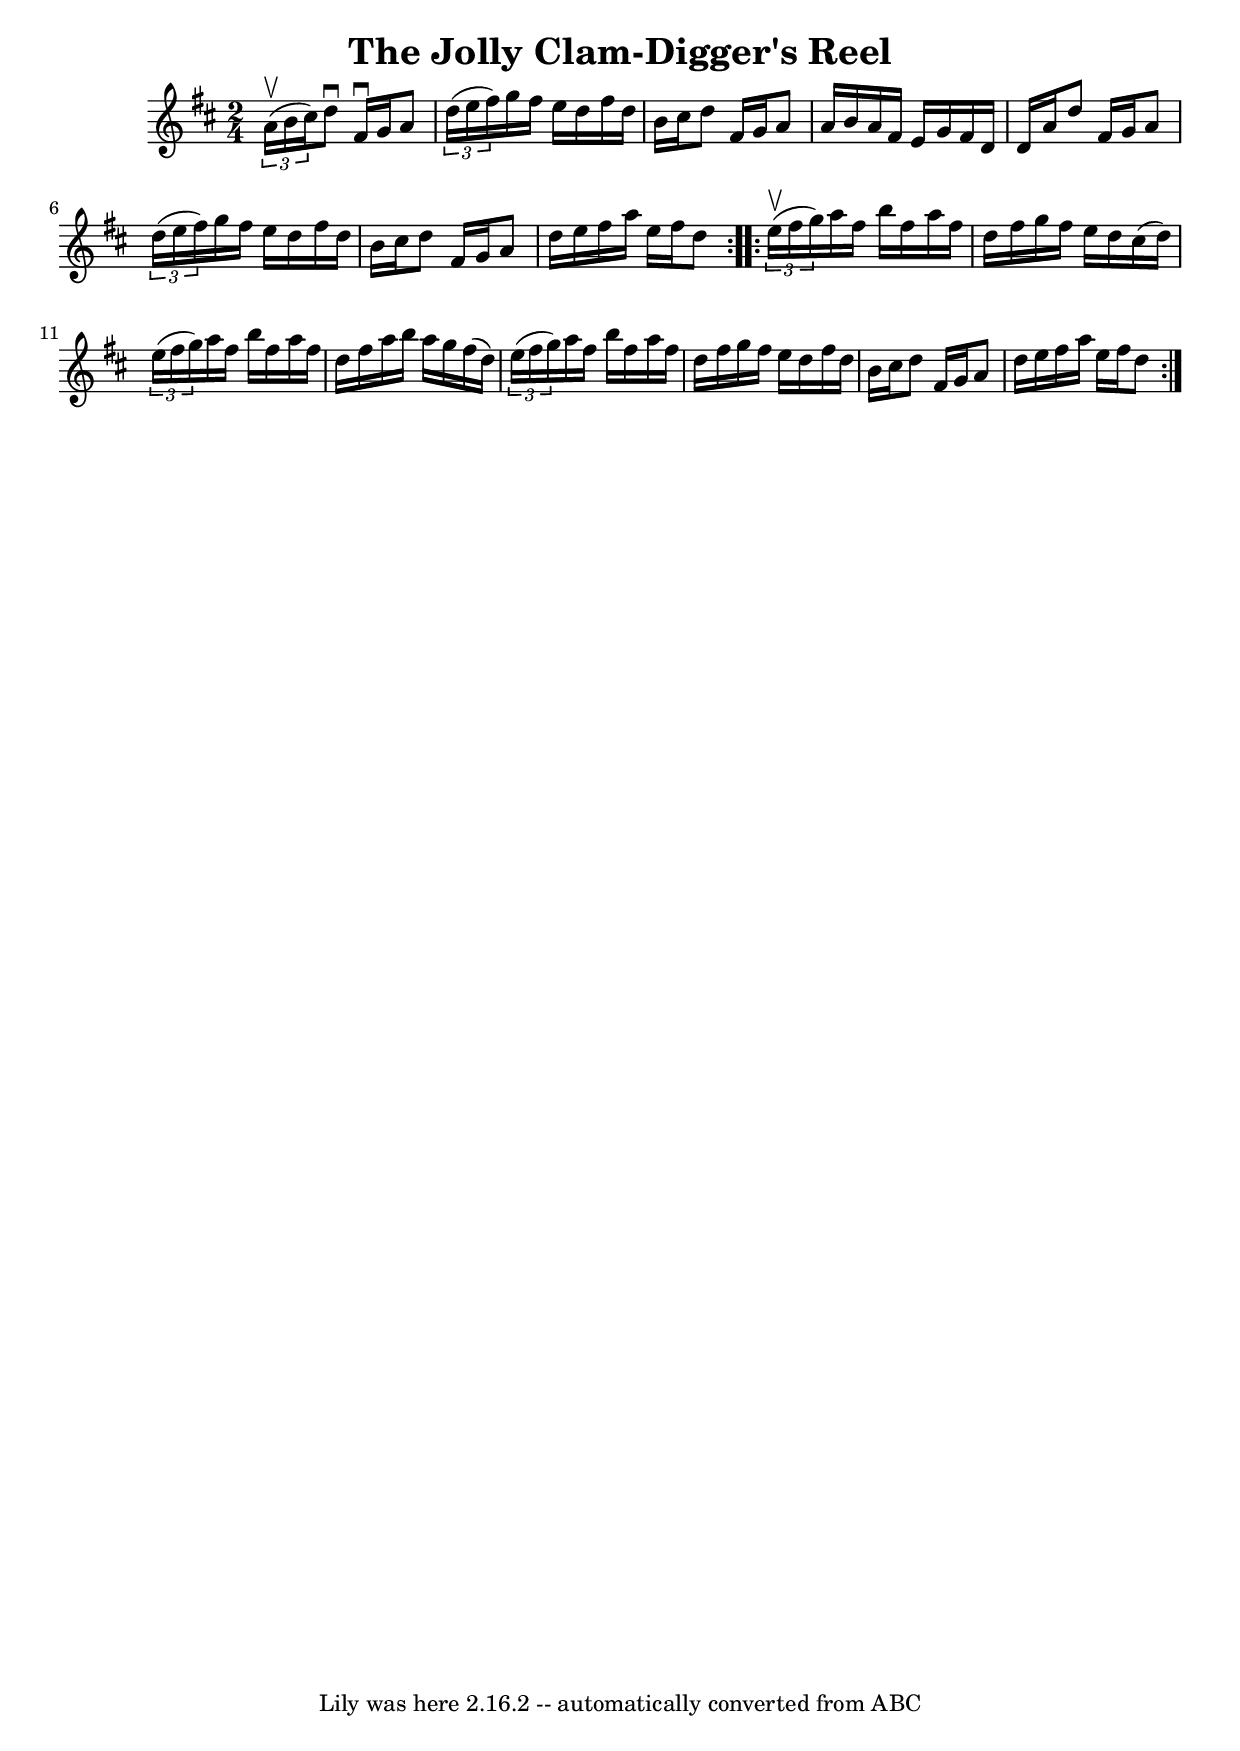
\version "2.16.2"
\include "Mammoth.ily"
\header {
  %% book = "Ryan's Mammoth Collection"
  crossRefNumber = "1"
  footnotes = ""
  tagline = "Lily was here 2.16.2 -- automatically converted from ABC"
  title = "The Jolly Clam-Digger's Reel"

}
voicedefault =  {



  \repeat volta 2 {

    \time 2/4 
    \key d \major
   \times 2/3 { a'16^\upbow(b'16 cis''16) 
			       } 
    |
    d''8^\downbow fis'16^\downbow g'16 a'8    \times 2/3 {   
      d''16 (e''16 fis''16) 
    } |
    g''16 fis''16 e''16 d''16  
    fis''16 d''16 b'16 cis''16  |
    d''8 fis'16 g'16 a'8 
    a'16 b'16  |
    a'16 fis'16 e'16 g'16 fis'16 d'16    
    d'16 a'16  |
    d''8 fis'16 g'16 a'8    \times 2/3 {   
      d''16 (e''16 fis''16) 
    } |
    g''16 fis''16 e''16 d''16  
    fis''16 d''16 b'16 cis''16  |
    d''8 fis'16 g'16 a'8 
    d''16 e''16  |
    fis''16 a''16 e''16 fis''16 d''8  

  } 
  \repeat volta 2 {
    \times 2/3 { e''16^\upbow(fis''16 g''16) 
	       } 
    |
    a''16 fis''16 b''16 fis''16 a''16 fis''16 d''16    
    fis''16  |
    g''16 fis''16 e''16 d''16 cis''16 (d''16) 
    \times 2/3 { e''16 (fis''16 g''16) 
	       } |
    a''16 fis''16   
    b''16 fis''16 a''16 fis''16 d''16 fis''16  |
    a''16    
    b''16 a''16 g''16 fis''16 (d''16)   \times 2/3 { e''16 (
						     fis''16 g''16) 
						   } |
    a''16 fis''16 b''16 fis''16    
    a''16 fis''16 d''16 fis''16  |
    g''16 fis''16 e''16    
    d''16 fis''16 d''16 b'16 cis''16  |
    d''8 fis'16 g'16 
    a'8 d''16 e''16  |
    fis''16 a''16 e''16 fis''16    
    d''8  
  }   

}

\score{
  <<

    \context Staff="default"
    {
      \voicedefault 
      
    }

  >>
  \layout {
    
  }
  \midi {
  }

}
